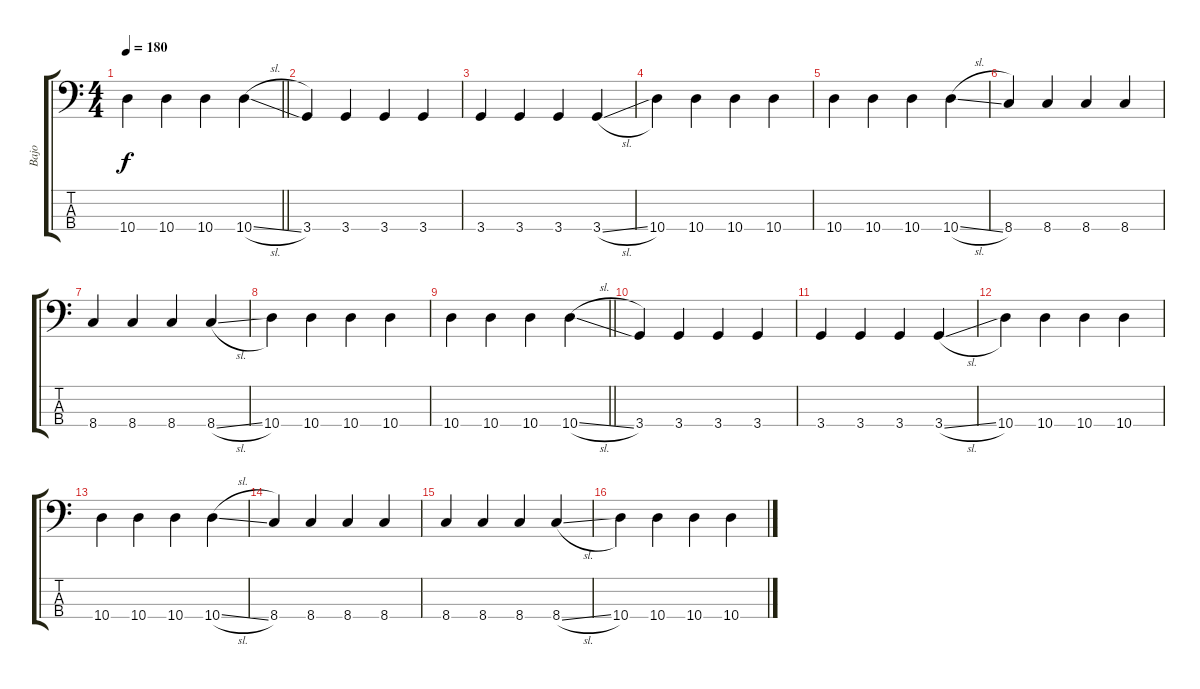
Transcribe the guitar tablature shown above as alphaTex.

\track ("Bajo" "Bajo") {instrument electricbassfinger}
\staff {score tabs}
\tuning (G2 D2 A1 E1) {hide}
\ts (4 4)
\tempo 180
\clef f4
\barLineRight lightlight
\ks c
10.4.4{dy f} 10.4.4 10.4.4 10.4{sl}.4 |
3.4.4 3.4.4 3.4.4 3.4.4 |
3.4.4 3.4.4 3.4.4 3.4{sl}.4 |
10.4.4 10.4.4 10.4.4 10.4.4 |
10.4.4 10.4.4 10.4.4 10.4{sl}.4 |
8.4.4 8.4.4 8.4.4 8.4.4 |
8.4.4 8.4.4 8.4.4 8.4{sl}.4 |
10.4.4 10.4.4 10.4.4 10.4.4 |
\barLineRight lightlight
10.4.4 10.4.4 10.4.4 10.4{sl}.4 |
\section ("" "")
3.4.4 3.4.4 3.4.4 3.4.4 |
3.4.4 3.4.4 3.4.4 3.4{sl}.4 |
10.4.4 10.4.4 10.4.4 10.4.4 |
10.4.4 10.4.4 10.4.4 10.4{sl}.4 |
8.4.4 8.4.4 8.4.4 8.4.4 |
8.4.4 8.4.4 8.4.4 8.4{sl}.4 |
10.4.4 10.4.4 10.4.4 10.4.4
